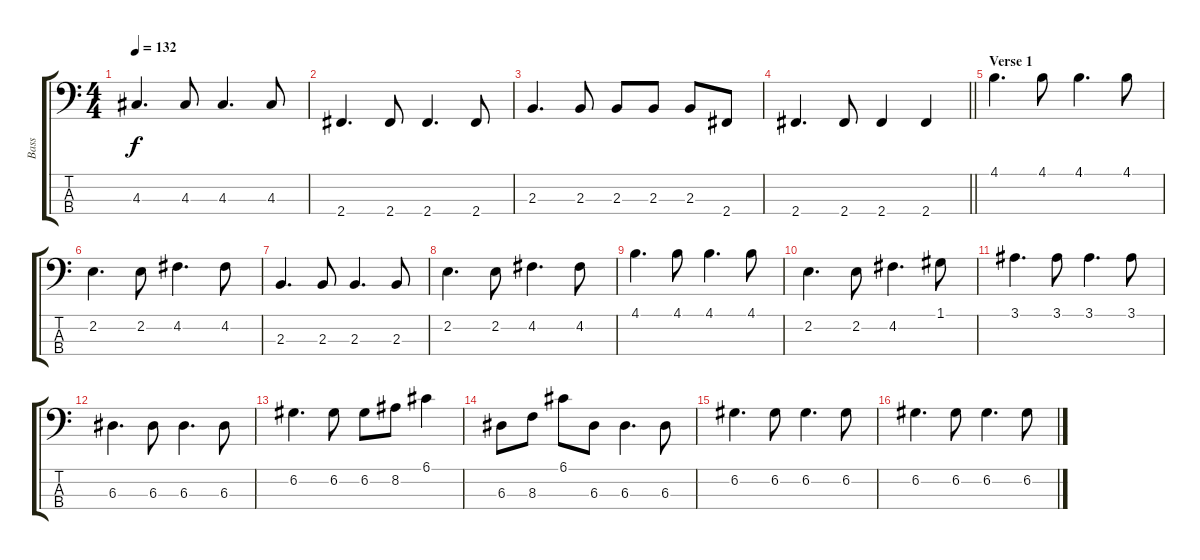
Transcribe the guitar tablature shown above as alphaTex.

\track ("Bass" "Bass") {instrument electricbassfinger}
\staff {score tabs}
\tuning (G2 D2 A1 E1) {hide}
\ts (4 4)
\tempo 132
\clef f4
\ks c
4.3.4{d dy f} 4.3.8 4.3.4{d} 4.3.8 |
2.4.4{d} 2.4.8 2.4.4{d} 2.4.8 |
2.3.4{d} 2.3.8 2.3.8 2.3.8 2.3.8 2.4.8 |
\barLineRight lightlight
2.4.4{d} 2.4.8 2.4.4 2.4.4 |
\section ("" "Verse 1")
4.1.4{d} 4.1.8 4.1.4{d} 4.1.8 |
2.2.4{d} 2.2.8 4.2.4{d} 4.2.8 |
2.3.4{d} 2.3.8 2.3.4{d} 2.3.8 |
2.2.4{d} 2.2.8 4.2.4{d} 4.2.8 |
4.1.4{d} 4.1.8 4.1.4{d} 4.1.8 |
2.2.4{d} 2.2.8 4.2.4{d} 1.1.8 |
3.1.4{d} 3.1.8 3.1.4{d} 3.1.8 |
6.3.4{d} 6.3.8 6.3.4{d} 6.3.8 |
6.2.4{d} 6.2.8 6.2.8 8.2.8 6.1.4 |
6.3.8 8.3.8 6.1.8 6.3.8 6.3.4{d} 6.3.8 |
6.2.4{d} 6.2.8 6.2.4{d} 6.2.8 |
6.2.4{d} 6.2.8 6.2.4{d} 6.2.8
